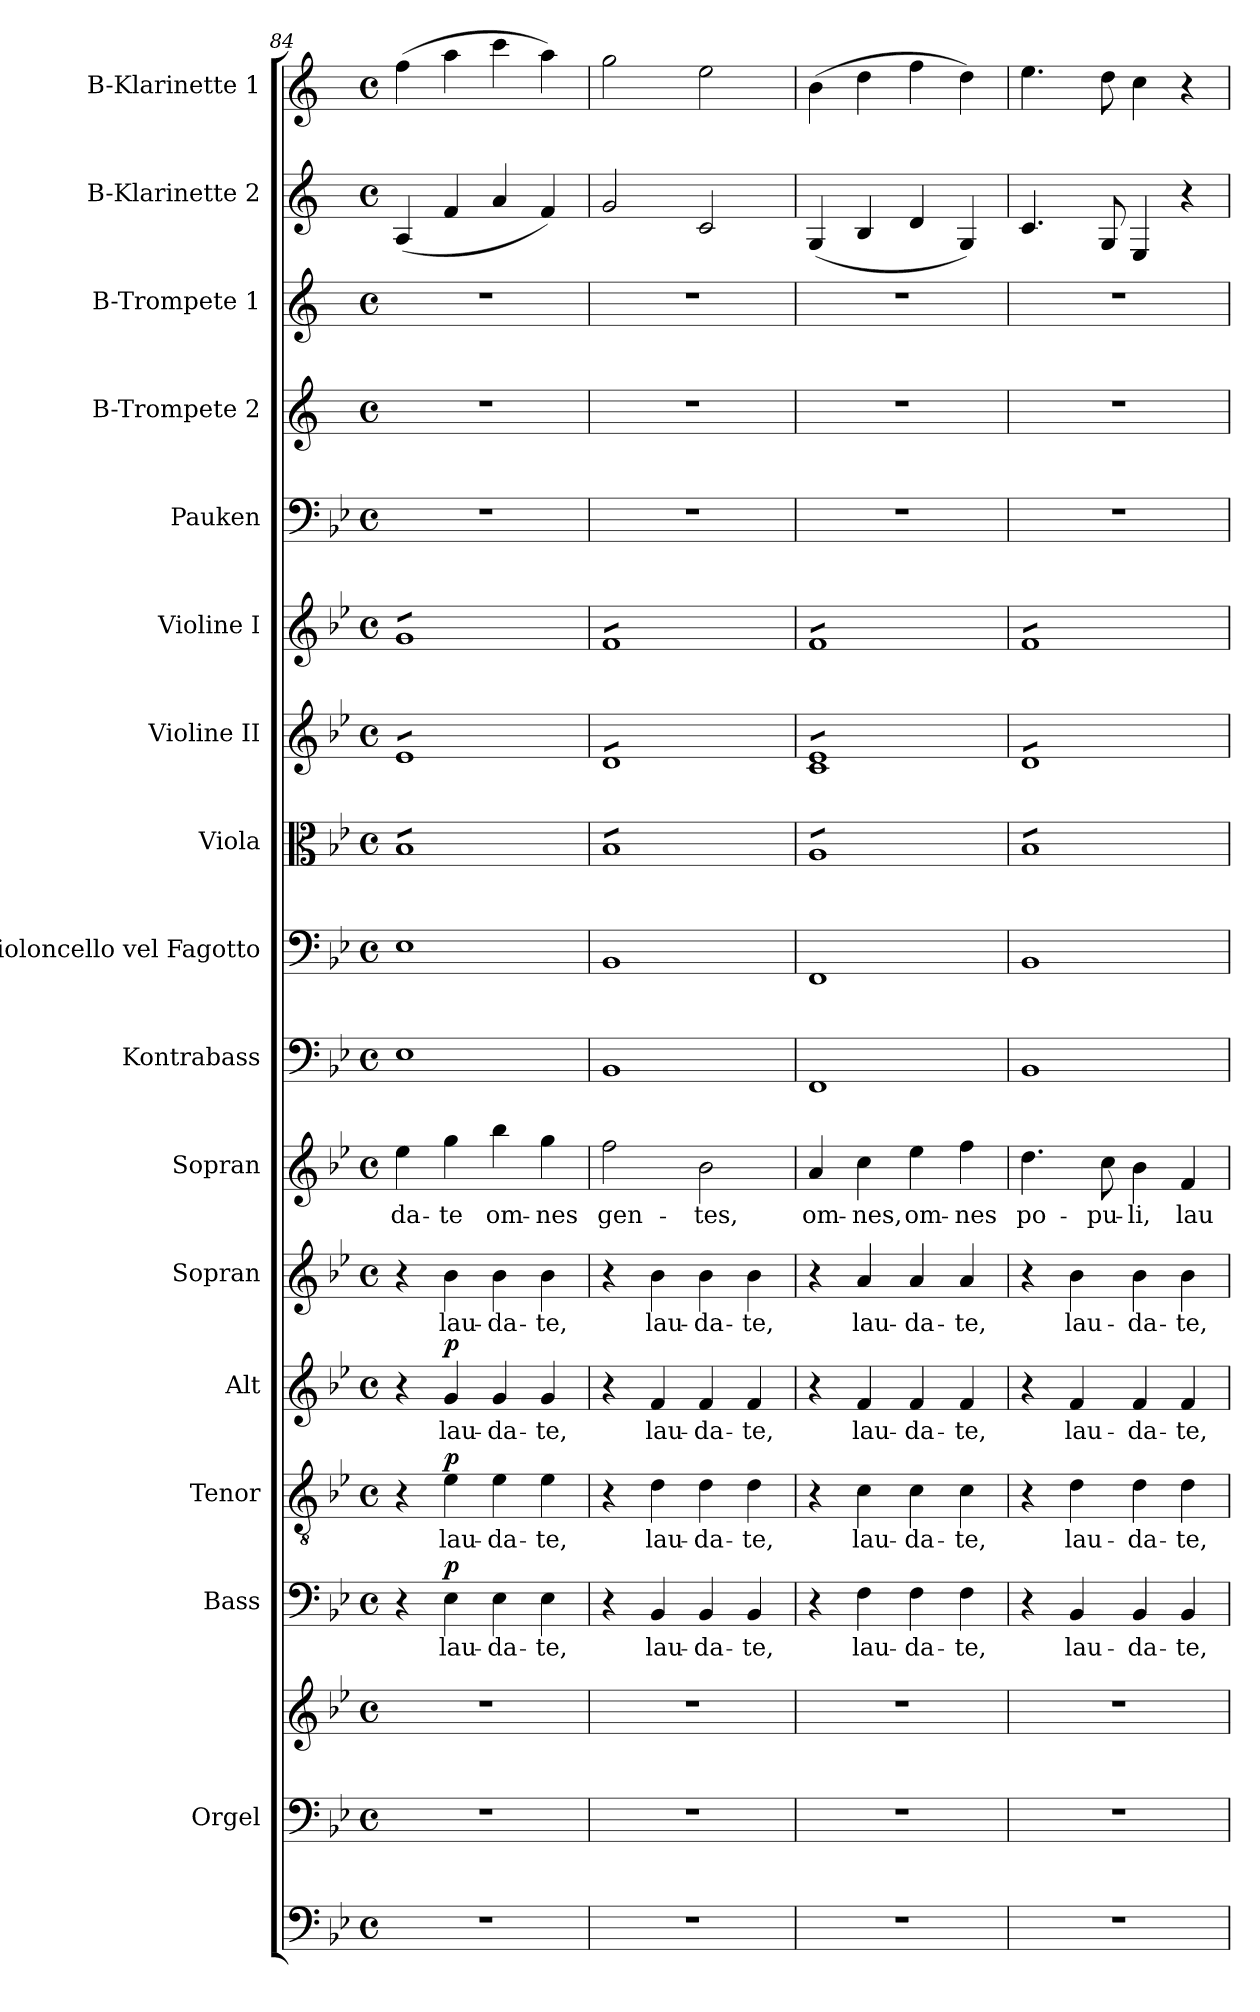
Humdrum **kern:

**kern	**kern	**kern	**kern	**text	**dynam	**kern	**text	**dynam	**kern	**text	**dynam	**kern	**text	**kern	**text	**kern	**kern	**kern	**kern	**kern	**kern	**kern	**kern	**kern	**kern
*part17	*part16	*part16	*part15	*part15	*part15	*part14	*part14	*part14	*part13	*part13	*part13	*part12	*part12	*part11	*part11	*part10	*part9	*part8	*part7	*part6	*part5	*part4	*part3	*part2	*part1
*staff18	*staff17	*staff16	*staff15	*staff15	*staff15	*staff14	*staff14	*staff14	*staff13	*staff13	*staff13	*staff12	*staff12	*staff11	*staff11	*staff10	*staff9	*staff8	*staff7	*staff6	*staff5	*staff4	*staff3	*staff2	*staff1
*	*I"Orgel	*	*I"Bass	*	*	*I"Tenor	*	*	*I"Alt	*	*	*I"Sopran	*	*I"Sopran	*	*I"Kontrabass	*I"Violoncello vel Fagotto	*I"Viola	*I"Violine II	*I"Violine I	*I"Pauken	*I"B-Trompete 2	*I"B-Trompete 1	*I"B-Klarinette 2	*I"B-Klarinette 1
*	*I'Org.	*	*I'B.	*	*	*I'T.	*	*	*I'A.	*	*	*I'S.	*	*I'S.	*	*I'Kb.	*I'Vc.	*I'Vla.	*I'Vl. II	*I'Vl. I	*I'Pk.	*I'B Trp. 2	*I'B Trp. 1	*I'B Kl. 2	*I'B Kl. 1
*clefF4	*clefF4	*clefG2	*clefF4	*	*	*clefGv2	*	*	*clefG2	*	*	*clefG2	*	*clefG2	*	*clefF4	*clefF4	*clefC3	*clefG2	*clefG2	*clefF4	*clefG2	*clefG2	*clefG2	*clefG2
*	*	*	*	*	*	*	*	*	*	*	*	*	*	*	*	*ITrd7c12	*	*	*	*	*	*ITrd1c2	*ITrd1c2	*ITrd1c2	*ITrd1c2
*k[b-e-]	*k[b-e-]	*k[b-e-]	*k[b-e-]	*	*	*k[b-e-]	*	*	*k[b-e-]	*	*	*k[b-e-]	*	*k[b-e-]	*	*k[b-e-]	*k[b-e-]	*k[b-e-]	*k[b-e-]	*k[b-e-]	*k[b-e-]	*k[b-e-]	*k[b-e-]	*k[b-e-]	*k[b-e-]
*B-:	*B-:	*B-:	*B-:	*	*	*B-:	*	*	*B-:	*	*	*B-:	*	*B-:	*	*B-:	*B-:	*B-:	*B-:	*B-:	*B-:	*B-:	*B-:	*B-:	*B-:
*M4/4	*M4/4	*M4/4	*M4/4	*	*	*M4/4	*	*	*M4/4	*	*	*M4/4	*	*M4/4	*	*M4/4	*M4/4	*M4/4	*M4/4	*M4/4	*M4/4	*M4/4	*M4/4	*M4/4	*M4/4
*met(c)	*met(c)	*met(c)	*met(c)	*	*	*met(c)	*	*	*met(c)	*	*	*met(c)	*	*met(c)	*	*met(c)	*met(c)	*met(c)	*met(c)	*met(c)	*met(c)	*met(c)	*met(c)	*met(c)	*met(c)
=84	=84	=84	=84	=84	=84	=84	=84	=84	=84	=84	=84	=84	=84	=84	=84	=84	=84	=84	=84	=84	=84	=84	=84	=84	=84
!	!	!	!	!	!	!	!	!	!	!	!	!	!	!	!LO:LY:b	!	!	!	!	!	!	!	!	!	!
*	*	*	*	*	*	*	*	*	*	*	*	*	*	*	*	*	*	*tremolo	*	*	*	*	*	*	*
*	*	*	*	*	*	*	*	*	*	*	*	*	*	*	*	*	*	*	*tremolo	*	*	*	*	*	*
*	*	*	*	*	*	*	*	*	*	*	*	*	*	*	*	*	*	*	*	*tremolo	*	*	*	*	*
1r	1r	1r	4r	.	.	4r	.	.	4r	.	.	4r	.	4ee-\	-da-	1EE-	1E-	8B-L	8e-L	8gL	1r	1r	1r	(<4G/	(>4ee-\
.	.	.	.	.	.	.	.	.	.	.	.	.	.	.	.	.	.	8B-	8e-	8g	.	.	.	.	.
!	!	!	!	!LO:LY:b	!LO:DY:a	!	!LO:LY:b	!LO:DY:a	!	!LO:LY:b	!LO:DY:a	!	!LO:LY:b	!	!LO:LY:b	!	!	!	!	!	!	!	!	!	!
.	.	.	4E-\	lau-	p	4e-\	lau-	p	4g/	lau-	p	4b-\	lau-	4gg\	-te	.	.	8B-	8e-	8g	.	.	.	4e-/	4gg\
.	.	.	.	.	.	.	.	.	.	.	.	.	.	.	.	.	.	8B-	8e-	8g	.	.	.	.	.
!	!	!	!	!LO:LY:b	!	!	!LO:LY:b	!	!	!LO:LY:b	!	!	!LO:LY:b	!	!LO:LY:b	!	!	!	!	!	!	!	!	!	!
.	.	.	4E-\	-da-	.	4e-\	-da-	.	4g/	-da-	.	4b-\	-da-	4bb-\	om-	.	.	8B-	8e-	8g	.	.	.	4g/	4bb-\
.	.	.	.	.	.	.	.	.	.	.	.	.	.	.	.	.	.	8B-	8e-	8g	.	.	.	.	.
!	!	!	!	!LO:LY:b	!	!	!LO:LY:b	!	!	!LO:LY:b	!	!	!LO:LY:b	!	!LO:LY:b	!	!	!	!	!	!	!	!	!	!
.	.	.	4E-\	-te,	.	4e-\	-te,	.	4g/	-te,	.	4b-\	-te,	4gg\	-nes	.	.	8B-	8e-	8g	.	.	.	4e-/)	4gg\)
.	.	.	.	.	.	.	.	.	.	.	.	.	.	.	.	.	.	8B-J	8e-J	8gJ	.	.	.	.	.
=85	=85	=85	=85	=85	=85	=85	=85	=85	=85	=85	=85	=85	=85	=85	=85	=85	=85	=85	=85	=85	=85	=85	=85	=85	=85
!	!	!	!	!	!	!	!	!	!	!	!	!	!	!	!LO:LY:b	!	!	!	!	!	!	!	!	!	!
1r	1r	1r	4r	.	.	4r	.	.	4r	.	.	4r	.	2ff\	gen-	1BBB-	1BB-	8B-L	8dL	8fL	1r	1r	1r	2f/	2ff\
.	.	.	.	.	.	.	.	.	.	.	.	.	.	.	.	.	.	8B-	8d	8f	.	.	.	.	.
!	!	!	!	!LO:LY:b	!	!	!LO:LY:b	!	!	!LO:LY:b	!	!	!LO:LY:b	!	!	!	!	!	!	!	!	!	!	!	!
.	.	.	4BB-/	lau-	.	4d\	lau-	.	4f/	lau-	.	4b-\	lau-	.	.	.	.	8B-	8d	8f	.	.	.	.	.
.	.	.	.	.	.	.	.	.	.	.	.	.	.	.	.	.	.	8B-	8d	8f	.	.	.	.	.
!	!	!	!	!LO:LY:b	!	!	!LO:LY:b	!	!	!LO:LY:b	!	!	!LO:LY:b	!	!LO:LY:b	!	!	!	!	!	!	!	!	!	!
.	.	.	4BB-/	-da-	.	4d\	-da-	.	4f/	-da-	.	4b-\	-da-	2b-\	-tes,	.	.	8B-	8d	8f	.	.	.	2B-/	2dd\
.	.	.	.	.	.	.	.	.	.	.	.	.	.	.	.	.	.	8B-	8d	8f	.	.	.	.	.
!	!	!	!	!LO:LY:b	!	!	!LO:LY:b	!	!	!LO:LY:b	!	!	!LO:LY:b	!	!	!	!	!	!	!	!	!	!	!	!
.	.	.	4BB-/	-te,	.	4d\	-te,	.	4f/	-te,	.	4b-\	-te,	.	.	.	.	8B-	8d	8f	.	.	.	.	.
.	.	.	.	.	.	.	.	.	.	.	.	.	.	.	.	.	.	8B-J	8dJ	8fJ	.	.	.	.	.
=86	=86	=86	=86	=86	=86	=86	=86	=86	=86	=86	=86	=86	=86	=86	=86	=86	=86	=86	=86	=86	=86	=86	=86	=86	=86
!	!	!	!	!	!	!	!	!	!	!	!	!	!	!	!LO:LY:b	!	!	!	!	!	!	!	!	!	!
1r	1r	1r	4r	.	.	4r	.	.	4r	.	.	4r	.	4a/	om-	1FFF	1FF	8AL	8c 8e-L	8fL	1r	1r	1r	(<4F/	(>4a\
.	.	.	.	.	.	.	.	.	.	.	.	.	.	.	.	.	.	8A	8c 8e-	8f	.	.	.	.	.
!	!	!	!	!LO:LY:b	!	!	!LO:LY:b	!	!	!LO:LY:b	!	!	!LO:LY:b	!	!LO:LY:b	!	!	!	!	!	!	!	!	!	!
.	.	.	4F\	lau-	.	4c\	lau-	.	4f/	lau-	.	4a/	lau-	4cc\	-nes,	.	.	8A	8c 8e-	8f	.	.	.	4A/	4cc\
.	.	.	.	.	.	.	.	.	.	.	.	.	.	.	.	.	.	8A	8c 8e-	8f	.	.	.	.	.
!	!	!	!	!LO:LY:b	!	!	!LO:LY:b	!	!	!LO:LY:b	!	!	!LO:LY:b	!	!LO:LY:b	!	!	!	!	!	!	!	!	!	!
.	.	.	4F\	-da-	.	4c\	-da-	.	4f/	-da-	.	4a/	-da-	4ee-\	om-	.	.	8A	8c 8e-	8f	.	.	.	4c/	4ee-\
.	.	.	.	.	.	.	.	.	.	.	.	.	.	.	.	.	.	8A	8c 8e-	8f	.	.	.	.	.
!	!	!	!	!LO:LY:b	!	!	!LO:LY:b	!	!	!LO:LY:b	!	!	!LO:LY:b	!	!LO:LY:b	!	!	!	!	!	!	!	!	!	!
.	.	.	4F\	-te,	.	4c\	-te,	.	4f/	-te,	.	4a/	-te,	4ff\	-nes	.	.	8A	8c 8e-	8f	.	.	.	4F/)	4cc\)
.	.	.	.	.	.	.	.	.	.	.	.	.	.	.	.	.	.	8AJ	8c 8e-J	8fJ	.	.	.	.	.
=87	=87	=87	=87	=87	=87	=87	=87	=87	=87	=87	=87	=87	=87	=87	=87	=87	=87	=87	=87	=87	=87	=87	=87	=87	=87
!	!	!	!	!	!	!	!	!	!	!	!	!	!	!	!LO:LY:b	!	!	!	!	!	!	!	!	!	!
1r	1r	1r	4r	.	.	4r	.	.	4r	.	.	4r	.	4.dd\	po-	1BBB-	1BB-	8B-L	8dL	8fL	1r	1r	1r	4.B-/	4.dd\
.	.	.	.	.	.	.	.	.	.	.	.	.	.	.	.	.	.	8B-	8d	8f	.	.	.	.	.
!	!	!	!	!LO:LY:b	!	!	!LO:LY:b	!	!	!LO:LY:b	!	!	!LO:LY:b	!	!	!	!	!	!	!	!	!	!	!	!
.	.	.	4BB-/	lau-	.	4d\	lau-	.	4f/	lau-	.	4b-\	lau-	.	.	.	.	8B-	8d	8f	.	.	.	.	.
!	!	!	!	!	!	!	!	!	!	!	!	!	!	!	!LO:LY:b	!	!	!	!	!	!	!	!	!	!
.	.	.	.	.	.	.	.	.	.	.	.	.	.	8cc\	-pu-	.	.	8B-	8d	8f	.	.	.	8F/	8cc\
!	!	!	!	!LO:LY:b	!	!	!LO:LY:b	!	!	!LO:LY:b	!	!	!LO:LY:b	!	!LO:LY:b	!	!	!	!	!	!	!	!	!	!
.	.	.	4BB-/	-da-	.	4d\	-da-	.	4f/	-da-	.	4b-\	-da-	4b-\	-li,	.	.	8B-	8d	8f	.	.	.	4D/	4b-\
.	.	.	.	.	.	.	.	.	.	.	.	.	.	.	.	.	.	8B-	8d	8f	.	.	.	.	.
!	!	!	!	!LO:LY:b	!	!	!LO:LY:b	!	!	!LO:LY:b	!	!	!LO:LY:b	!	!LO:LY:b	!	!	!	!	!	!	!	!	!	!
.	.	.	4BB-/	-te,	.	4d\	-te,	.	4f/	-te,	.	4b-\	-te,	4f/	lau-	.	.	8B-	8d	8f	.	.	.	4r	4r
.	.	.	.	.	.	.	.	.	.	.	.	.	.	.	.	.	.	8B-J	8dJ	8fJ	.	.	.	.	.
*	*	*	*	*	*	*	*	*	*	*	*	*	*	*	*	*	*	*	*	*Xtremolo	*	*	*	*	*
*	*	*	*	*	*	*	*	*	*	*	*	*	*	*	*	*	*	*	*Xtremolo	*	*	*	*	*	*
*	*	*	*	*	*	*	*	*	*	*	*	*	*	*	*	*	*	*Xtremolo	*	*	*	*	*	*	*
=	=	=	=	=	=	=	=	=	=	=	=	=	=	=	=	=	=	=	=	=	=	=	=	=	=
*-	*-	*-	*-	*-	*-	*-	*-	*-	*-	*-	*-	*-	*-	*-	*-	*-	*-	*-	*-	*-	*-	*-	*-	*-	*-
